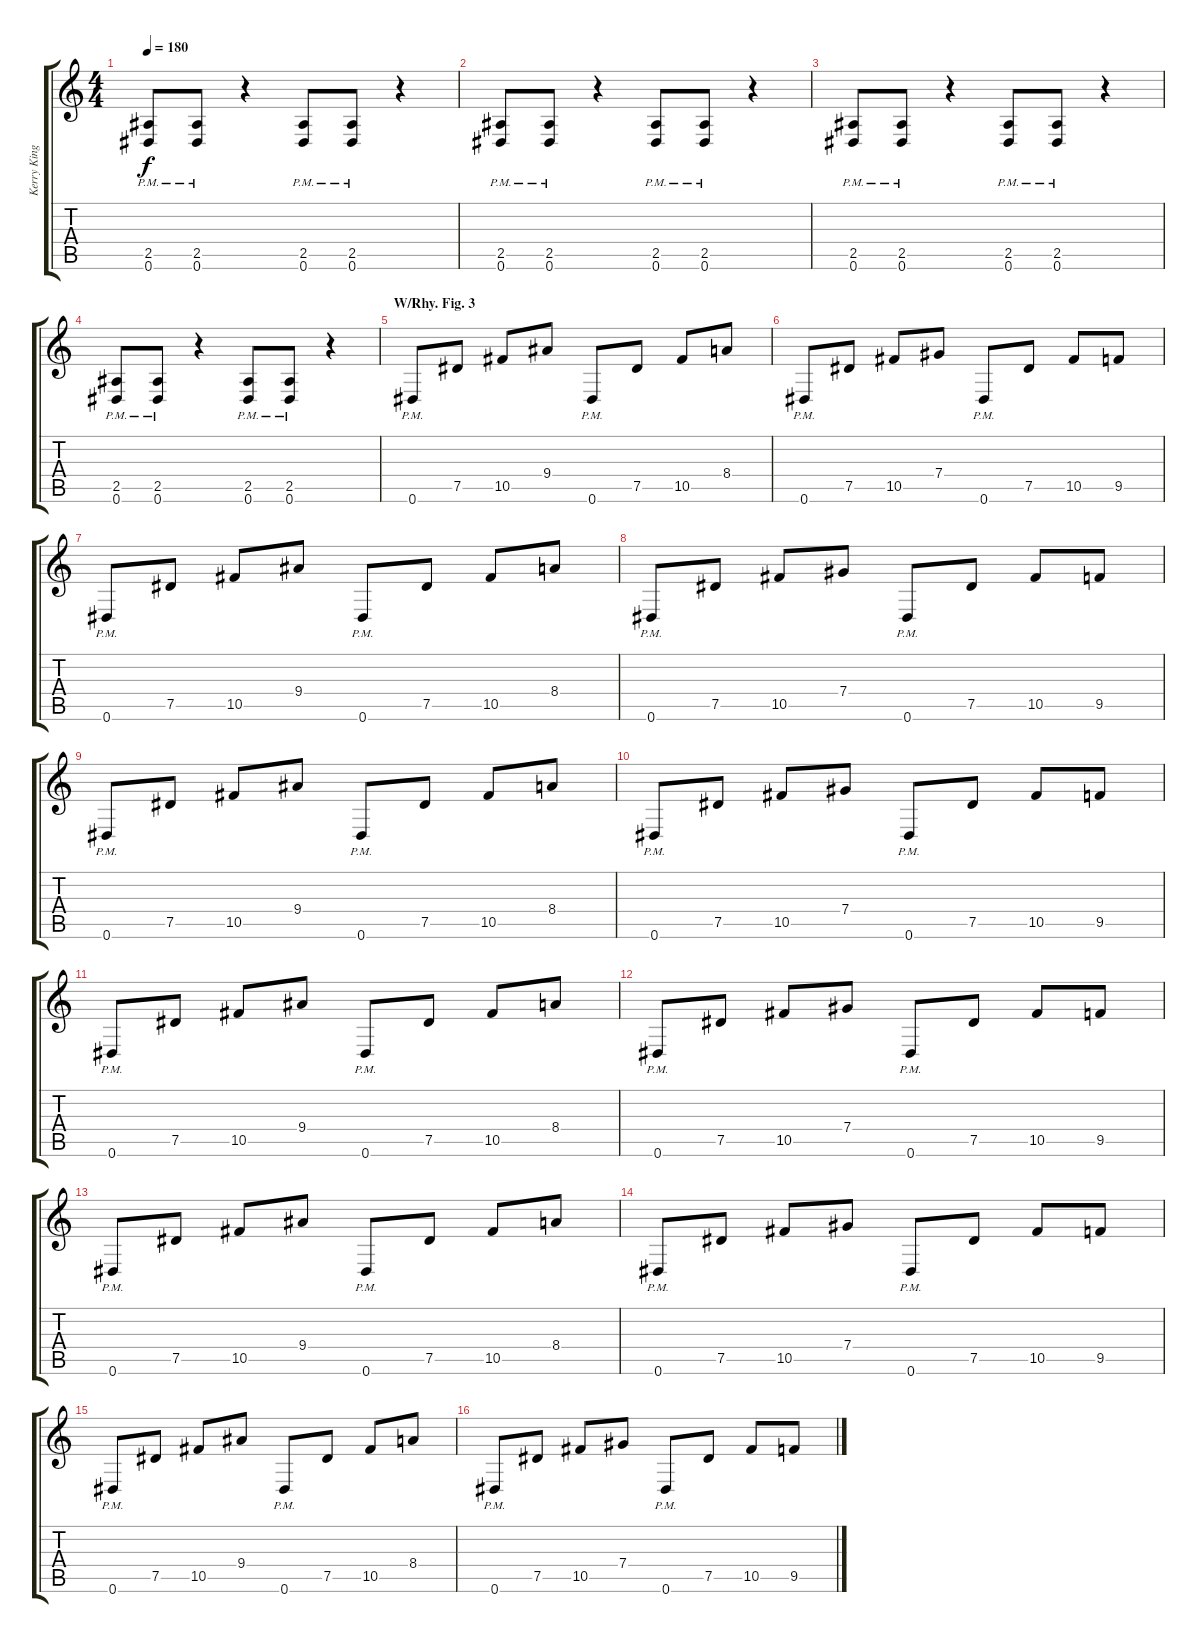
\track ("Kerry King" "Kerry King") {instrument distortionguitar}
\staff {score tabs}
\tuning (Eb4 Bb3 Gb3 Db3 Ab2 Eb2) {hide}
\ts (4 4)
\tempo 180
\clef g2
\ks c
(2.5{pm} 0.6{pm}).8{dy f} (2.5{pm} 0.6{pm}).8 r.4 (2.5{pm} 0.6{pm}).8 (2.5{pm} 0.6{pm}).8 r.4 |
(2.5{pm} 0.6{pm}).8 (2.5{pm} 0.6{pm}).8 r.4 (2.5{pm} 0.6{pm}).8 (2.5{pm} 0.6{pm}).8 r.4 |
(2.5{pm} 0.6{pm}).8 (2.5{pm} 0.6{pm}).8 r.4 (2.5{pm} 0.6{pm}).8 (2.5{pm} 0.6{pm}).8 r.4 |
(2.5{pm} 0.6{pm}).8 (2.5{pm} 0.6{pm}).8 r.4 (2.5{pm} 0.6{pm}).8 (2.5{pm} 0.6{pm}).8 r.4 |
\section ("" "W/Rhy. Fig. 3")
0.6{pm}.8 7.5.8 10.5.8 9.4.8 0.6{pm}.8 7.5.8 10.5.8 8.4.8 |
0.6{pm}.8 7.5.8 10.5.8 7.4.8 0.6{pm}.8 7.5.8 10.5.8 9.5.8 |
0.6{pm}.8 7.5.8 10.5.8 9.4.8 0.6{pm}.8 7.5.8 10.5.8 8.4.8 |
0.6{pm}.8 7.5.8 10.5.8 7.4.8 0.6{pm}.8 7.5.8 10.5.8 9.5.8 |
0.6{pm}.8 7.5.8 10.5.8 9.4.8 0.6{pm}.8 7.5.8 10.5.8 8.4.8 |
0.6{pm}.8 7.5.8 10.5.8 7.4.8 0.6{pm}.8 7.5.8 10.5.8 9.5.8 |
0.6{pm}.8 7.5.8 10.5.8 9.4.8 0.6{pm}.8 7.5.8 10.5.8 8.4.8 |
0.6{pm}.8 7.5.8 10.5.8 7.4.8 0.6{pm}.8 7.5.8 10.5.8 9.5.8 |
0.6{pm}.8 7.5.8 10.5.8 9.4.8 0.6{pm}.8 7.5.8 10.5.8 8.4.8 |
0.6{pm}.8 7.5.8 10.5.8 7.4.8 0.6{pm}.8 7.5.8 10.5.8 9.5.8 |
0.6{pm}.8 7.5.8 10.5.8 9.4.8 0.6{pm}.8 7.5.8 10.5.8 8.4.8 |
0.6{pm}.8 7.5.8 10.5.8 7.4.8 0.6{pm}.8 7.5.8 10.5.8 9.5.8
